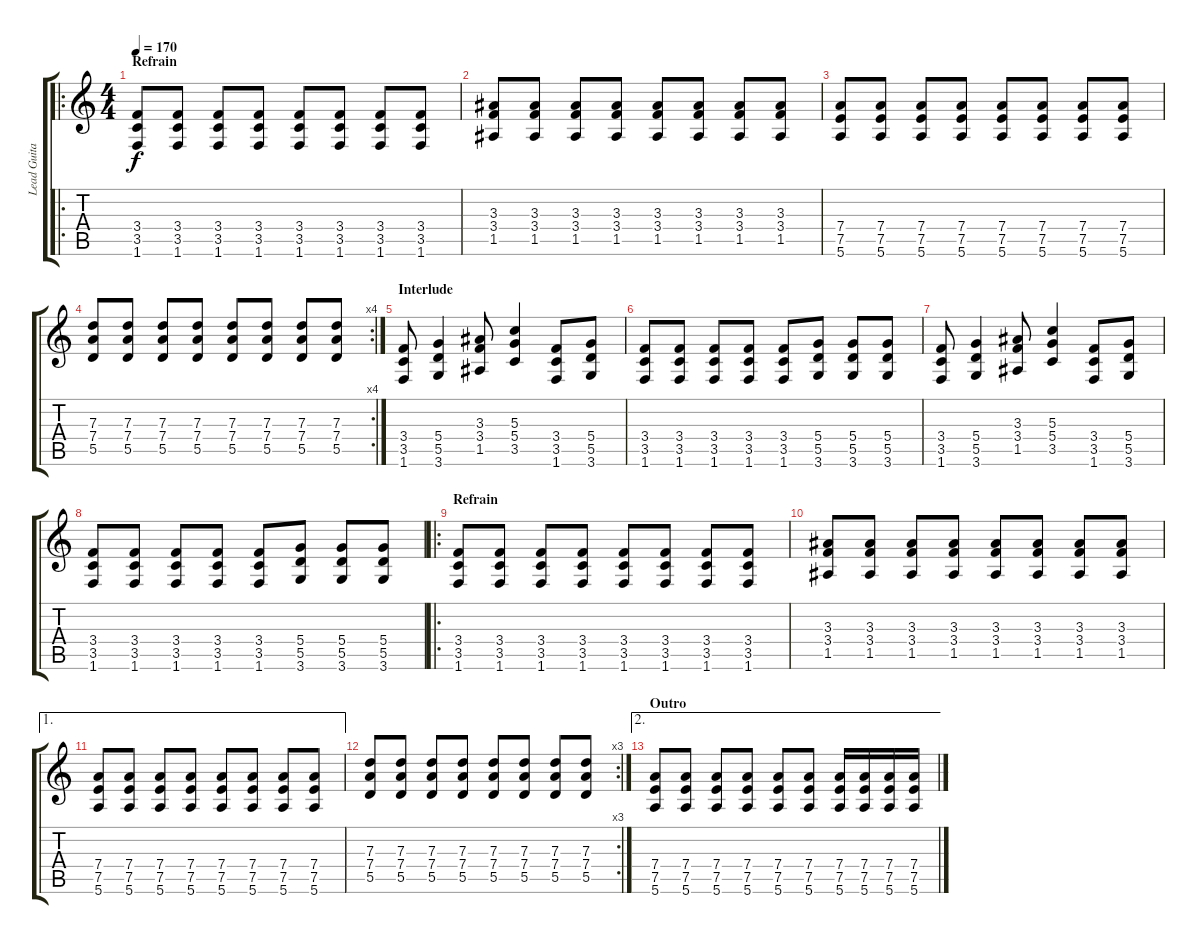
\track ("Lead Guitar" "Lead Guita") {instrument distortionguitar}
\staff {score tabs}
\tuning (E4 B3 G3 D3 A2 E2) {hide}
\ro
\ts (4 4)
\section ("" "Refrain")
\tempo 170
\clef g2
\ks c
(3.4 3.5 1.6).8{dy f instrument distortionguitar} (3.4 3.5 1.6).8 (3.4 3.5 1.6).8 (3.4 3.5 1.6).8 (3.4 3.5 1.6).8 (3.4 3.5 1.6).8 (3.4 3.5 1.6).8 (3.4 3.5 1.6).8 |
(3.3 3.4 1.5).8 (3.3 3.4 1.5).8 (3.3 3.4 1.5).8 (3.3 3.4 1.5).8 (3.3 3.4 1.5).8 (3.3 3.4 1.5).8 (3.3 3.4 1.5).8 (3.3 3.4 1.5).8 |
(7.4 7.5 5.6).8 (7.4 7.5 5.6).8 (7.4 7.5 5.6).8 (7.4 7.5 5.6).8 (7.4 7.5 5.6).8 (7.4 7.5 5.6).8 (7.4 7.5 5.6).8 (7.4 7.5 5.6).8 |
\rc 4
(7.3 7.4 5.5).8 (7.3 7.4 5.5).8 (7.3 7.4 5.5).8 (7.3 7.4 5.5).8 (7.3 7.4 5.5).8 (7.3 7.4 5.5).8 (7.3 7.4 5.5).8 (7.3 7.4 5.5).8 |
\section ("" "Interlude")
(3.4 3.5 1.6).8 (5.4 5.5 3.6).4 (3.3 3.4 1.5).8 (5.3 5.4 3.5).4 (3.4 3.5 1.6).8 (5.4 5.5 3.6).8 |
(3.4 3.5 1.6).8 (3.4 3.5 1.6).8 (3.4 3.5 1.6).8 (3.4 3.5 1.6).8 (3.4 3.5 1.6).8 (5.4 5.5 3.6).8 (5.4 5.5 3.6).8 (5.4 5.5 3.6).8 |
(3.4 3.5 1.6).8 (5.4 5.5 3.6).4 (3.3 3.4 1.5).8 (5.3 5.4 3.5).4 (3.4 3.5 1.6).8 (5.4 5.5 3.6).8 |
(3.4 3.5 1.6).8 (3.4 3.5 1.6).8 (3.4 3.5 1.6).8 (3.4 3.5 1.6).8 (3.4 3.5 1.6).8 (5.4 5.5 3.6).8 (5.4 5.5 3.6).8 (5.4 5.5 3.6).8 |
\ro
\section ("" "Refrain")
(3.4 3.5 1.6).8{instrument distortionguitar} (3.4 3.5 1.6).8 (3.4 3.5 1.6).8 (3.4 3.5 1.6).8 (3.4 3.5 1.6).8 (3.4 3.5 1.6).8 (3.4 3.5 1.6).8 (3.4 3.5 1.6).8 |
(3.3 3.4 1.5).8 (3.3 3.4 1.5).8 (3.3 3.4 1.5).8 (3.3 3.4 1.5).8 (3.3 3.4 1.5).8 (3.3 3.4 1.5).8 (3.3 3.4 1.5).8 (3.3 3.4 1.5).8 |
\ae 1
(7.4 7.5 5.6).8 (7.4 7.5 5.6).8 (7.4 7.5 5.6).8 (7.4 7.5 5.6).8 (7.4 7.5 5.6).8 (7.4 7.5 5.6).8 (7.4 7.5 5.6).8 (7.4 7.5 5.6).8 |
\rc 3
(7.3 7.4 5.5).8 (7.3 7.4 5.5).8 (7.3 7.4 5.5).8 (7.3 7.4 5.5).8 (7.3 7.4 5.5).8 (7.3 7.4 5.5).8 (7.3 7.4 5.5).8 (7.3 7.4 5.5).8 |
\ae 2
\section ("" "Outro")
(7.4 7.5 5.6).8 (7.4 7.5 5.6).8 (7.4 7.5 5.6).8 (7.4 7.5 5.6).8 (7.4 7.5 5.6).8 (7.4 7.5 5.6).8 (7.4 7.5 5.6).16 (7.4 7.5 5.6).16 (7.4 7.5 5.6).16 (7.4 7.5 5.6).16
